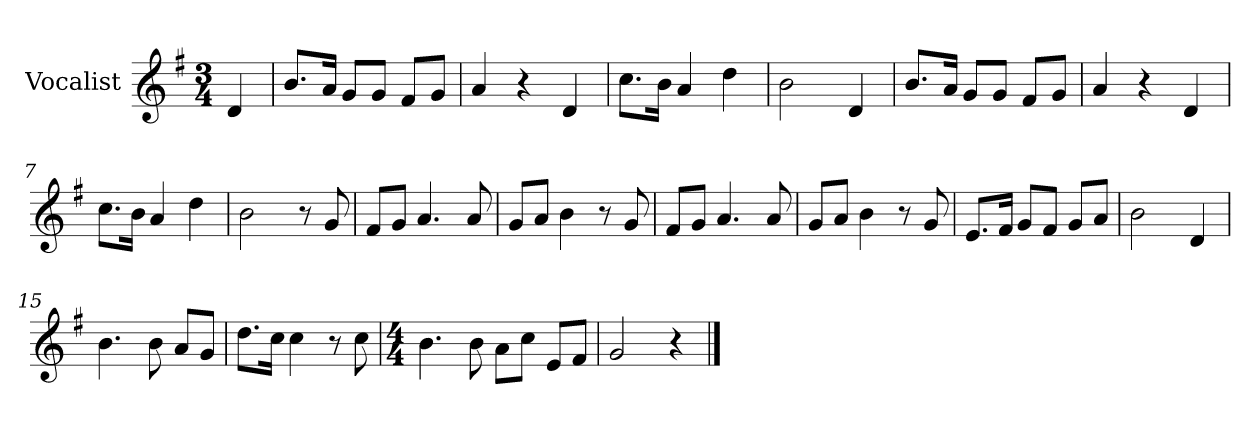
**kern
*part1
*staff1
*I"Vocalist
*k[f#]
*G:
*M3/4
=
4d
=1
8.bL
16aJk
8gL
8gJ
8f#L
8gJ
=2
4a
4r
4d
=3
8.ccL
16bJk
4a
4dd
=4
2b
4d
=5
8.bL
16aJk
8gL
8gJ
8f#L
8gJ
=6
4a
4r
4d
=7
8.ccL
16bJk
4a
4dd
=8
2b
8r
8g
=9
8f#L
8gJ
4.a
8a
=10
8gL
8aJ
4b
8r
8g
=11
8f#L
8gJ
4.a
8a
=12
8gL
8aJ
4b
8r
8g
=13
8.eL
16f#Jk
8gL
8f#J
8gL
8aJ
=14
2b
4d
=15
4.b
8b
8aL
8gJ
=16
8.ddL
16ccJk
4cc
8r
8cc
=17
*M4/4
4.b
8b
8aL
8ccJ
8eL
8f#J
=18
2g
4r
==
*-
